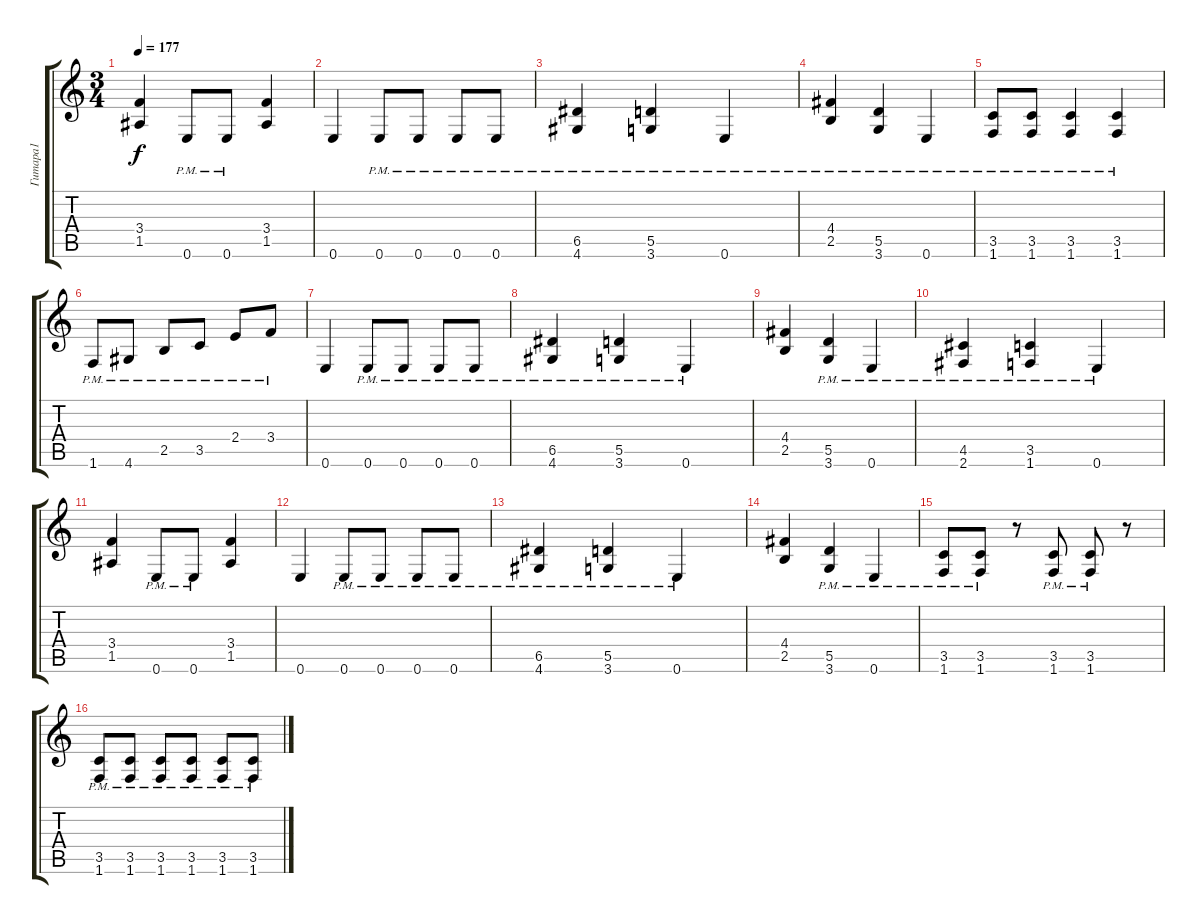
\track ("Гитара1" "Гитара1") {instrument distortionguitar}
\staff {score tabs}
\tuning (E4 B3 G3 D3 A2 E2) {hide}
\ts (3 4)
\tempo 177
\clef g2
\ks c
(3.4 1.5).4{dy f} 0.6{pm}.8 0.6{pm}.8 (3.4 1.5).4 |
0.6.4 0.6{pm}.8 0.6{pm}.8 0.6{pm}.8 0.6{pm}.8 |
(6.5{pm} 4.6{pm}).4 (5.5{pm} 3.6{pm}).4 0.6{pm}.4 |
(4.4{pm} 2.5{pm}).4 (5.5{pm} 3.6{pm}).4 0.6{pm}.4 |
(3.5{pm} 1.6{pm}).8 (3.5{pm} 1.6{pm}).8 (3.5{pm} 1.6{pm}).4 (3.5{pm} 1.6{pm}).4 |
1.6{pm}.8 4.6{pm}.8 2.5{pm}.8 3.5{pm}.8 2.4{pm}.8 3.4{pm}.8 |
0.6.4 0.6{pm}.8 0.6{pm}.8 0.6{pm}.8 0.6{pm}.8 |
(6.5{pm} 4.6{pm}).4 (5.5{pm} 3.6{pm}).4 0.6{pm}.4 |
(4.4 2.5).4 (5.5{pm} 3.6{pm}).4 0.6{pm}.4 |
(4.5{pm} 2.6{pm}).4 (3.5{pm} 1.6{pm}).4 0.6{pm}.4 |
(3.4 1.5).4 0.6{pm}.8 0.6{pm}.8 (3.4 1.5).4 |
0.6.4 0.6{pm}.8 0.6{pm}.8 0.6{pm}.8 0.6{pm}.8 |
(6.5{pm} 4.6{pm}).4 (5.5{pm} 3.6{pm}).4 0.6{pm}.4 |
(4.4 2.5).4 (5.5{pm} 3.6{pm}).4 0.6{pm}.4 |
(3.5{pm} 1.6{pm}).8 (3.5{pm} 1.6{pm}).8 r.8 (3.5{pm} 1.6{pm}).8 (3.5{pm} 1.6{pm}).8 r.8 |
(3.5{pm} 1.6{pm}).8 (3.5{pm} 1.6{pm}).8 (3.5{pm} 1.6{pm}).8 (3.5{pm} 1.6{pm}).8 (3.5{pm} 1.6{pm}).8 (3.5{pm} 1.6{pm}).8
